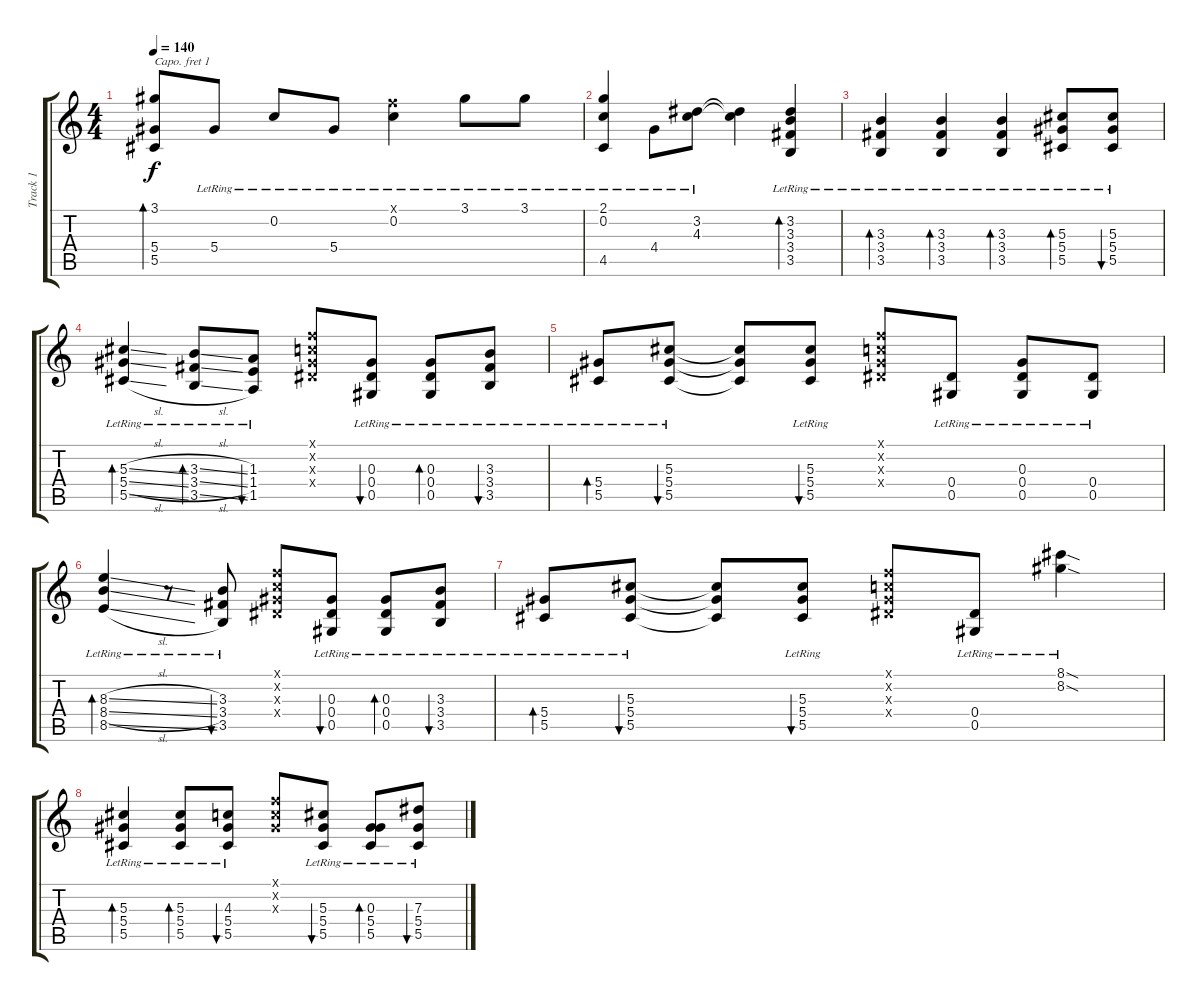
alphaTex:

\track ("Track 1" "Track 1") {instrument acousticguitarnylon}
\staff {score tabs}
\capo 1
\tuning (E4 B3 G3 D3 G2 E2) {hide}
\ts (4 4)
\tempo 140
\clef g2
\ks c
(3.1{t} 5.4{t} 5.5{t}).8{bd 120 dy f} 5.4{lr}.8 0.2{lr}.8 5.4{lr}.8 (0.1{x} 0.2{lr}).4 3.1{lr}.8 3.1{lr}.8 |
(2.1{lr} 0.2{lr} 4.5{lr}).4 4.4{lr}.8 (3.2{lr} 4.3{lr}).8 (3.2{t} 4.3{t}).4 (3.2{lr} 3.3{lr} 3.4{lr} 3.5{lr}).4{bd 120} |
(3.3{lr} 3.4{lr} 3.5{lr}).4{bd 120} (3.3{lr} 3.4{lr} 3.5{lr}).4{bd 120} (3.3{lr} 3.4{lr} 3.5{lr}).4{bd 120} (5.3{lr} 5.4{lr} 5.5{lr}).8{bd 30} (5.3{lr} 5.4{lr} 5.5{lr}).8{bu 30} |
(5.3{sl lr} 5.4{sl lr} 5.5{sl lr}).4{bd 30} (3.3{sl lr} 3.4{sl lr} 3.5{sl lr}).8{bd 30} (1.3{lr} 1.4{lr} 1.5{lr}).8{bu 30} (0.1{x} 0.2{x} 0.3{x} 0.4{x}).8 (0.3{lr} 0.4{lr} 0.5{lr}).8{bu 30} (0.3{lr} 0.4{lr} 0.5{lr}).8{bd 30} (3.3{lr} 3.4{lr} 3.5{lr}).8{bu 30} |
(5.4{lr} 5.5{lr}).8{bd 30} (5.3{lr} 5.4{lr} 5.5{lr}).8{bu 30} (5.3{t} 5.4{t} 5.5{t}).8 (5.3{lr} 5.4{lr} 5.5{lr}).8{bu 30} (0.1{x} 0.2{x} 0.3{x} 0.4{x}).8 (0.4{lr} 0.5{lr}).8 (0.3{lr} 0.4{lr} 0.5{lr}).8 (0.4{lr} 0.5{lr}).8 |
(8.3{sl lr} 8.4{sl lr} 8.5{sl lr}).4{bd 30} r.8 (3.3{lr} 3.4{lr} 3.5{lr}).8{bu 30} (0.1{x} 0.2{x} 0.3{x} 0.4{x}).8 (0.3{lr} 0.4{lr} 0.5{lr}).8{bu 30} (0.3{lr} 0.4{lr} 0.5{lr}).8{bd 30} (3.3{lr} 3.4{lr} 3.5{lr}).8{bu 30} |
(5.4{lr} 5.5{lr}).8{bd 30} (5.3{lr} 5.4{lr} 5.5{lr}).8{bu 30} (5.3{t} 5.4{t} 5.5{t}).8 (5.3{lr} 5.4{lr} 5.5{lr}).8{bu 30} (0.1{x} 0.2{x} 0.3{x} 0.4{x}).8 (0.4{lr} 0.5{lr}).8 (8.1{sod lr} 8.2{sod lr}).4 |
(5.3{lr} 5.4{lr} 5.5{lr}).4{bd 30} (5.3{lr} 5.4{lr} 5.5{lr}).8{bd 30} (4.3{lr} 5.4{lr} 5.5{lr}).8{bu 30} (0.1{x} 0.2{x} 0.3{x}).8 (5.3{lr} 5.4{lr} 5.5{lr}).8{bu 30} (0.3{lr} 5.4{lr} 5.5{lr}).8{bd 30} (7.3{lr} 5.4{lr} 5.5{lr}).8{bu 30}
